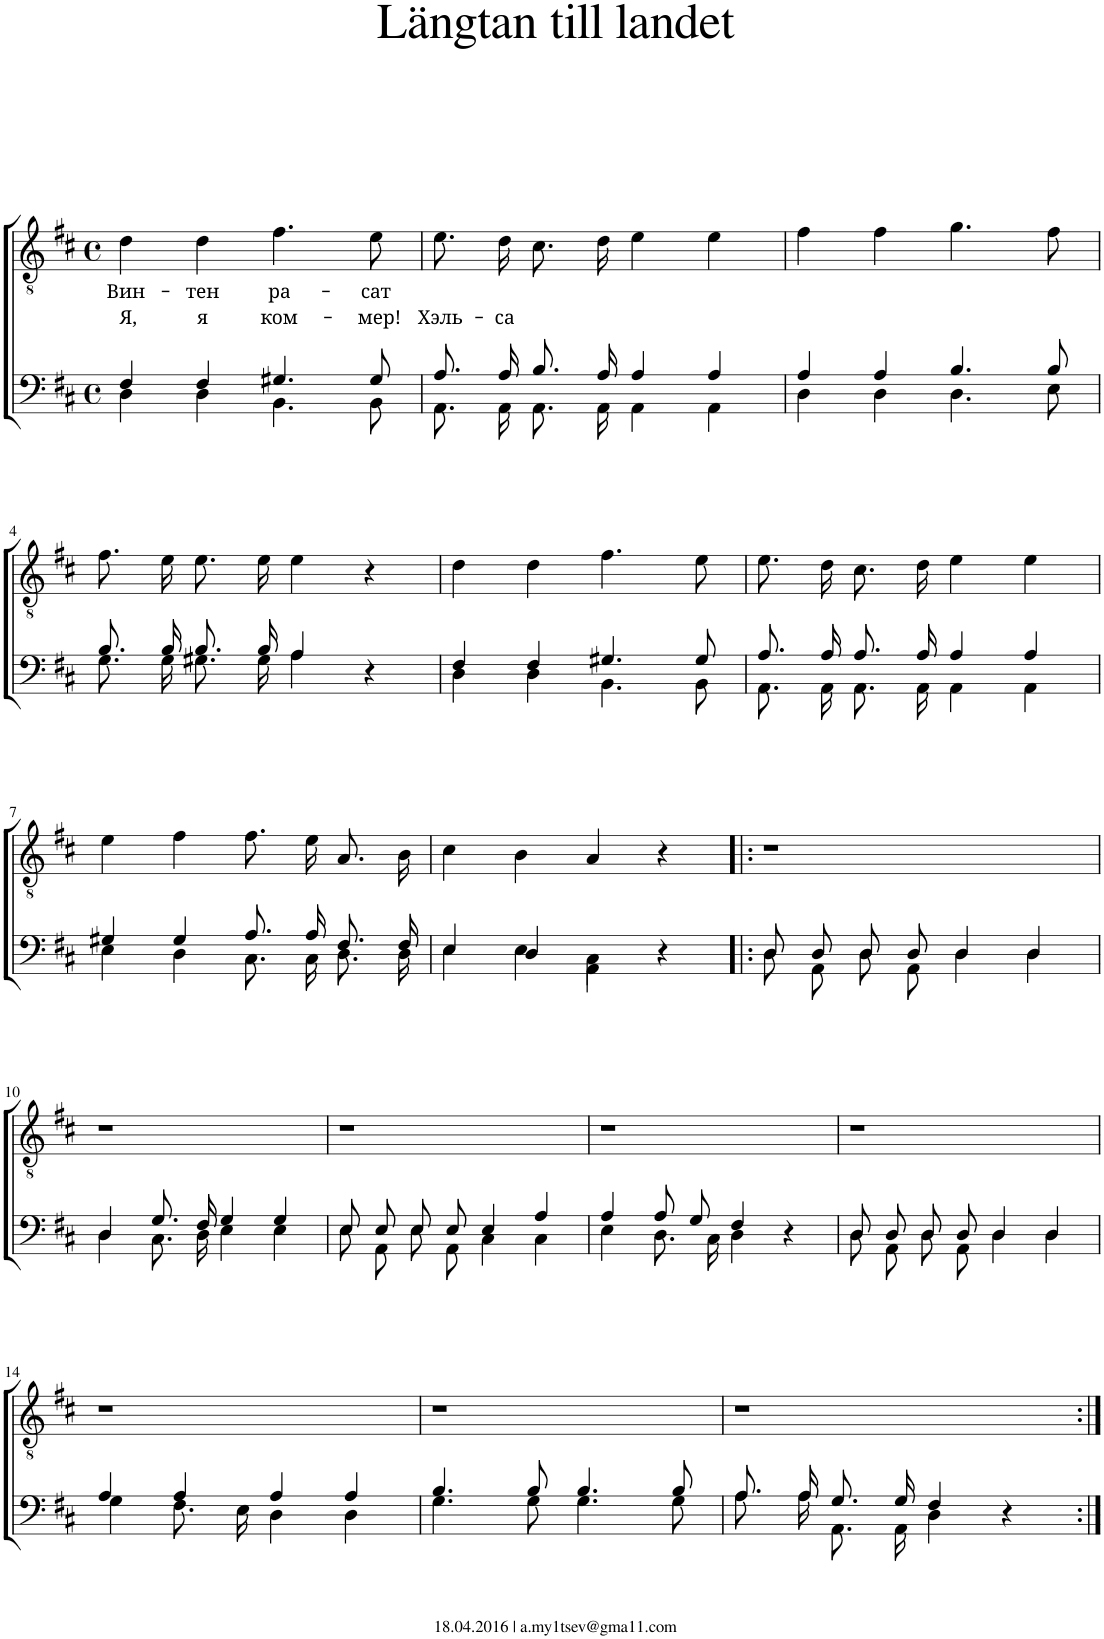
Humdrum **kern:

**kern	**kern	**text	**text
*part2	*part1	*part1	*part1
*staff2	*staff1	*staff1	*staff1
*I"Bass	*I"Tenor	*	*
*clefF4	*clefGv2	*	*
*k[f#c#]	*k[f#c#]	*	*
*M4/4	*M4/4	*	*
*met(c)	*met(c)	*	*
=1	=1	=1	=1
*^	*	*	*
!	!	!	!LO:LY:b	!LO:LY:b
4F#/	4D\	4d\	Вин-	Я,
!	!	!	!LO:LY:b	!LO:LY:b
4F#/	4D\	4d\	-тен	я
!	!	!	!LO:LY:b	!LO:LY:b
4.G#X/	4.BB\	4.f#\	ра-	ком-
!	!	!	!LO:LY:b	!LO:LY:b
8G#/	8BB\	8e\	-сат	-мер!
=2	=2	=2	=2	=2
!	!	!	!	!LO:LY:b
8.A/L	8.AA\L	8.e\L	.	Хэль-
!	!	!	!	!LO:LY:b
16A/Jk	16AA\Jk	16d\Jk	.	-са
8.B/L	8.AA\L	8.c#\L	.	.
16A/Jk	16AA\Jk	16d\Jk	.	.
4A/	4AA\	4e\	.	.
4A/	4AA\	4e\	.	.
=3	=3	=3	=3	=3
4A/	4D\	4f#\	.	.
4A/	4D\	4f#\	.	.
4.B/	4.D\	4.g\	.	.
8B/	8E\	8f#\	.	.
!!LO:LB:g=z
=4	=4	=4	=4	=4
8.B/L	8.G\L	8.f#\L	.	.
16B/Jk	16G\Jk	16e\Jk	.	.
8.B/L	8.G#X\L	8.e\L	.	.
16B/Jk	16G#\Jk	16e\Jk	.	.
4A/	4A\	4e\	.	.
4r	4ryy	4r	.	.
=5	=5	=5	=5	=5
4F#/	4D\	4d\	.	.
4F#/	4D\	4d\	.	.
4.G#X/	4.BB\	4.f#\	.	.
8G#/	8BB\	8e\	.	.
=6	=6	=6	=6	=6
8.A/L	8.AA\L	8.e\L	.	.
16A/Jk	16AA\Jk	16d\Jk	.	.
8.A/L	8.AA\L	8.c#\L	.	.
16A/Jk	16AA\Jk	16d\Jk	.	.
4A/	4AA\	4e\	.	.
4A/	4AA\	4e\	.	.
!!LO:LB:g=z
=7	=7	=7	=7	=7
4G#X/	4E\	4e\	.	.
4G#/	4D\	4f#\	.	.
8.A/L	8.C#\L	8.f#\L	.	.
16A/Jk	16C#\Jk	16e\Jk	.	.
8.F#/L	8.D\L	8.A/L	.	.
16F#/Jk	16D\Jk	16B/Jk	.	.
=8	=8	=8	=8	=8
4E/	4E\	4c#\	.	.
4D/	4E\	4B\	.	.
4C#\	4AA\	4A/	.	.
4r	4ryy	4r	.	.
=9!|:	=9!|:	=9!|:	=9!|:	=9!|:
8D/L	8D\L	1r	.	.
8D/J	8AA\J	.	.	.
8D/L	8D\L	.	.	.
8D/J	8AA\J	.	.	.
4D/	4D\	.	.	.
4D/	4D\	.	.	.
!!LO:LB:g=z
=10	=10	=10	=10	=10
4D/	4D\	1r	.	.
8.G/L	8.C#\L	.	.	.
16F#/Jk	16D\Jk	.	.	.
4G/	4E\	.	.	.
4G/	4E\	.	.	.
=11	=11	=11	=11	=11
8E/L	8E\L	1r	.	.
8E/J	8AA\J	.	.	.
8E/L	8E\L	.	.	.
8E/J	8AA\J	.	.	.
4E/	4C#\	.	.	.
4A/	4C#\	.	.	.
=12	=12	=12	=12	=12
4A/	4E\	1r	.	.
8A/L	8.D\L	.	.	.
8G/J	.	.	.	.
.	16C#\Jk	.	.	.
4F#/	4D\	.	.	.
4r	4ryy	.	.	.
=13	=13	=13	=13	=13
8D/L	8D\L	1r	.	.
8D/J	8AA\J	.	.	.
8D/L	8D\L	.	.	.
8D/J	8AA\J	.	.	.
4D/	4D\	.	.	.
4D/	4D\	.	.	.
!!LO:LB:g=z
=14	=14	=14	=14	=14
4A/	4G\	1r	.	.
4A/	8.F#\L	.	.	.
.	16E\Jk	.	.	.
4A/	4D\	.	.	.
4A/	4D\	.	.	.
=15	=15	=15	=15	=15
4.B/	4.G\	1r	.	.
8B/	8G\	.	.	.
4.B/	4.G\	.	.	.
8B/	8G\	.	.	.
=16	=16	=16	=16	=16
8.A/L	8.A\L	1r	.	.
16A/Jk	16A\Jk	.	.	.
8.G/L	8.AA\L	.	.	.
16G/Jk	16AA\Jk	.	.	.
4F#/	4D\	.	.	.
4r	4ryy	.	.	.
*v	*v	*	*	*
=:|!	=:|!	=:|!	=:|!
*-	*-	*-	*-
